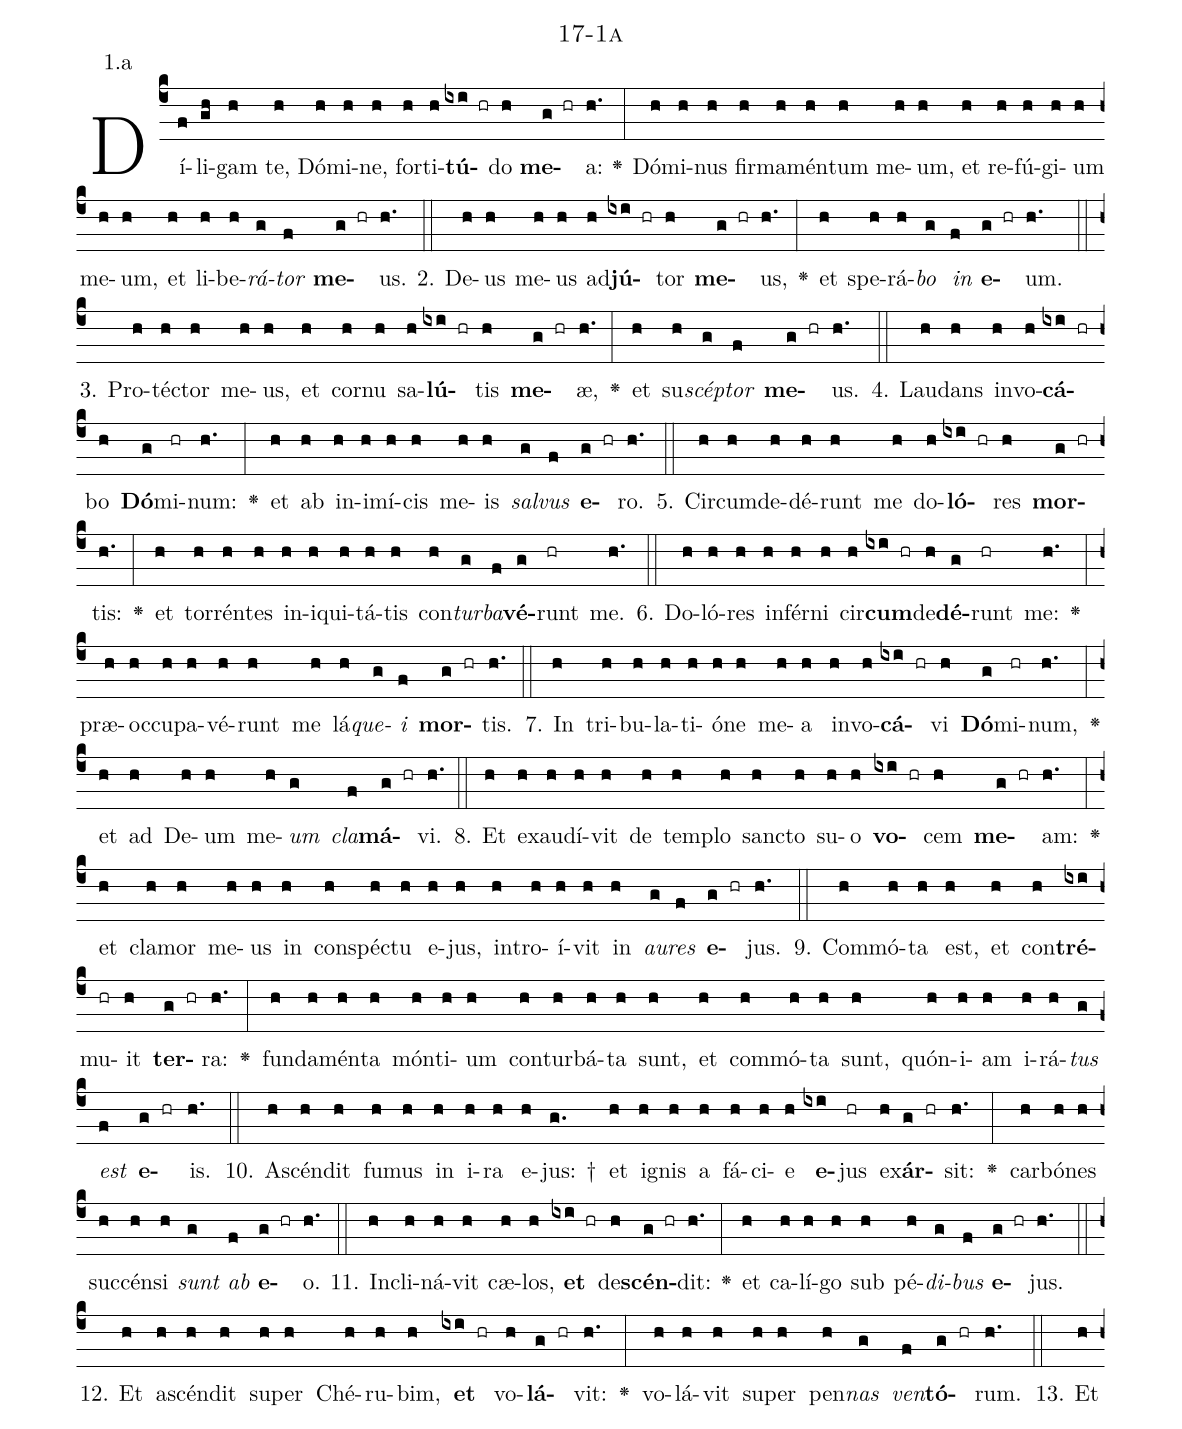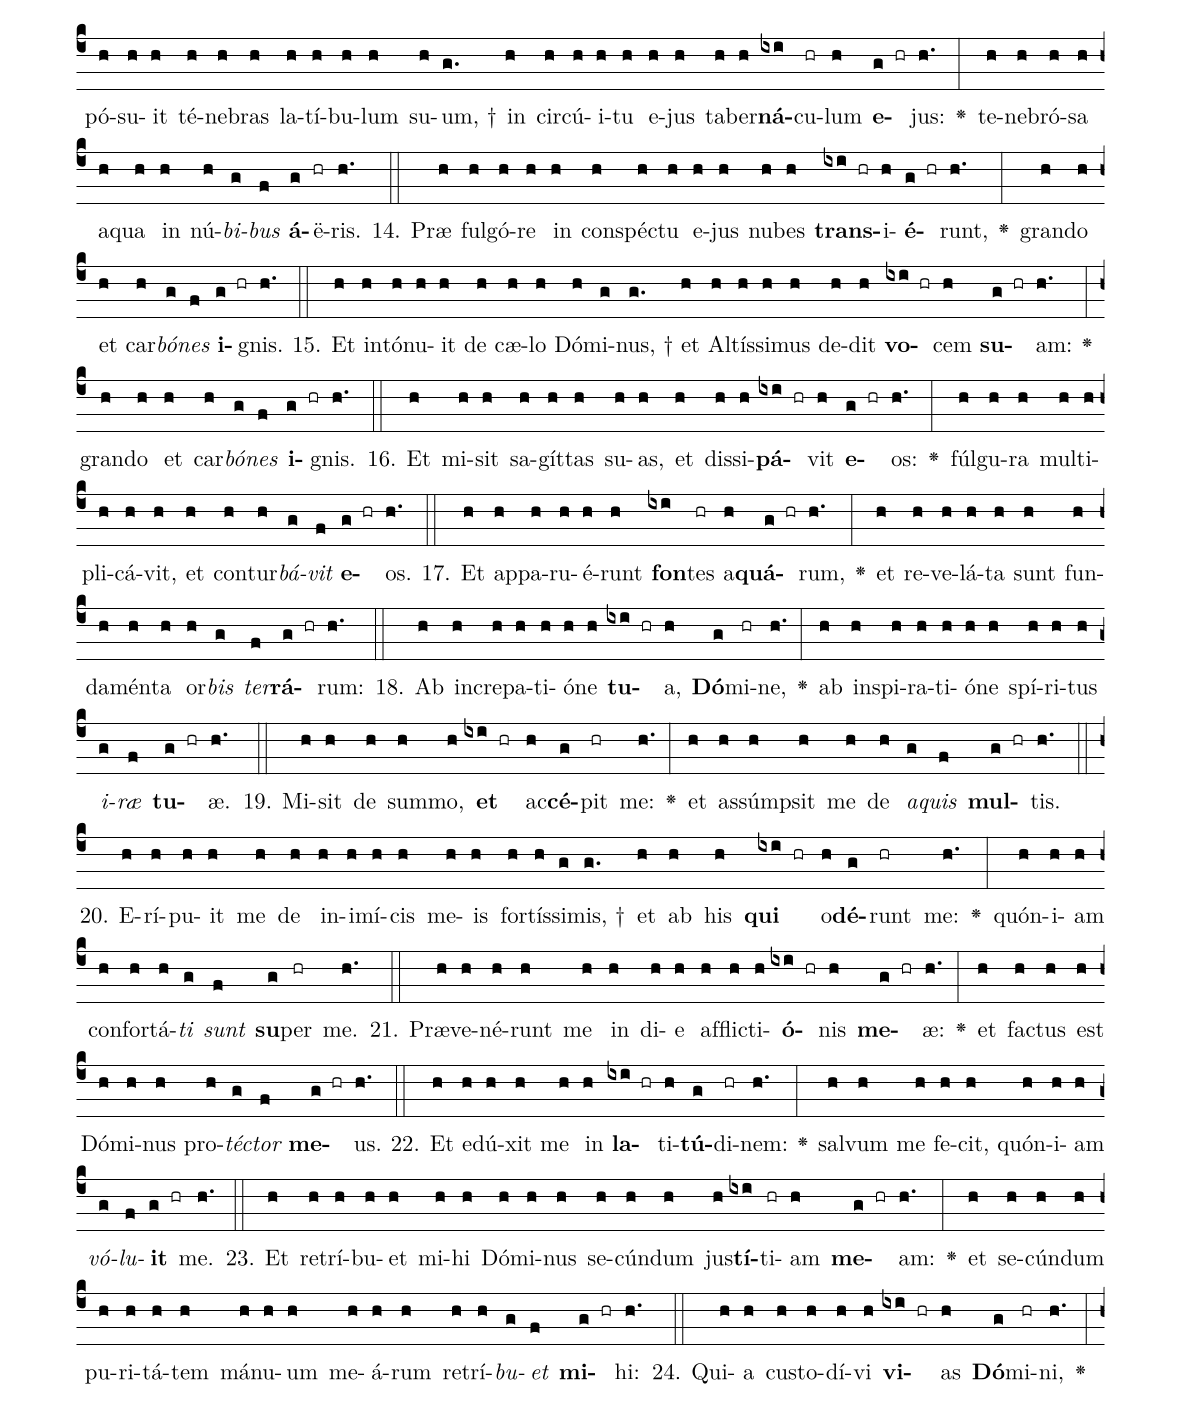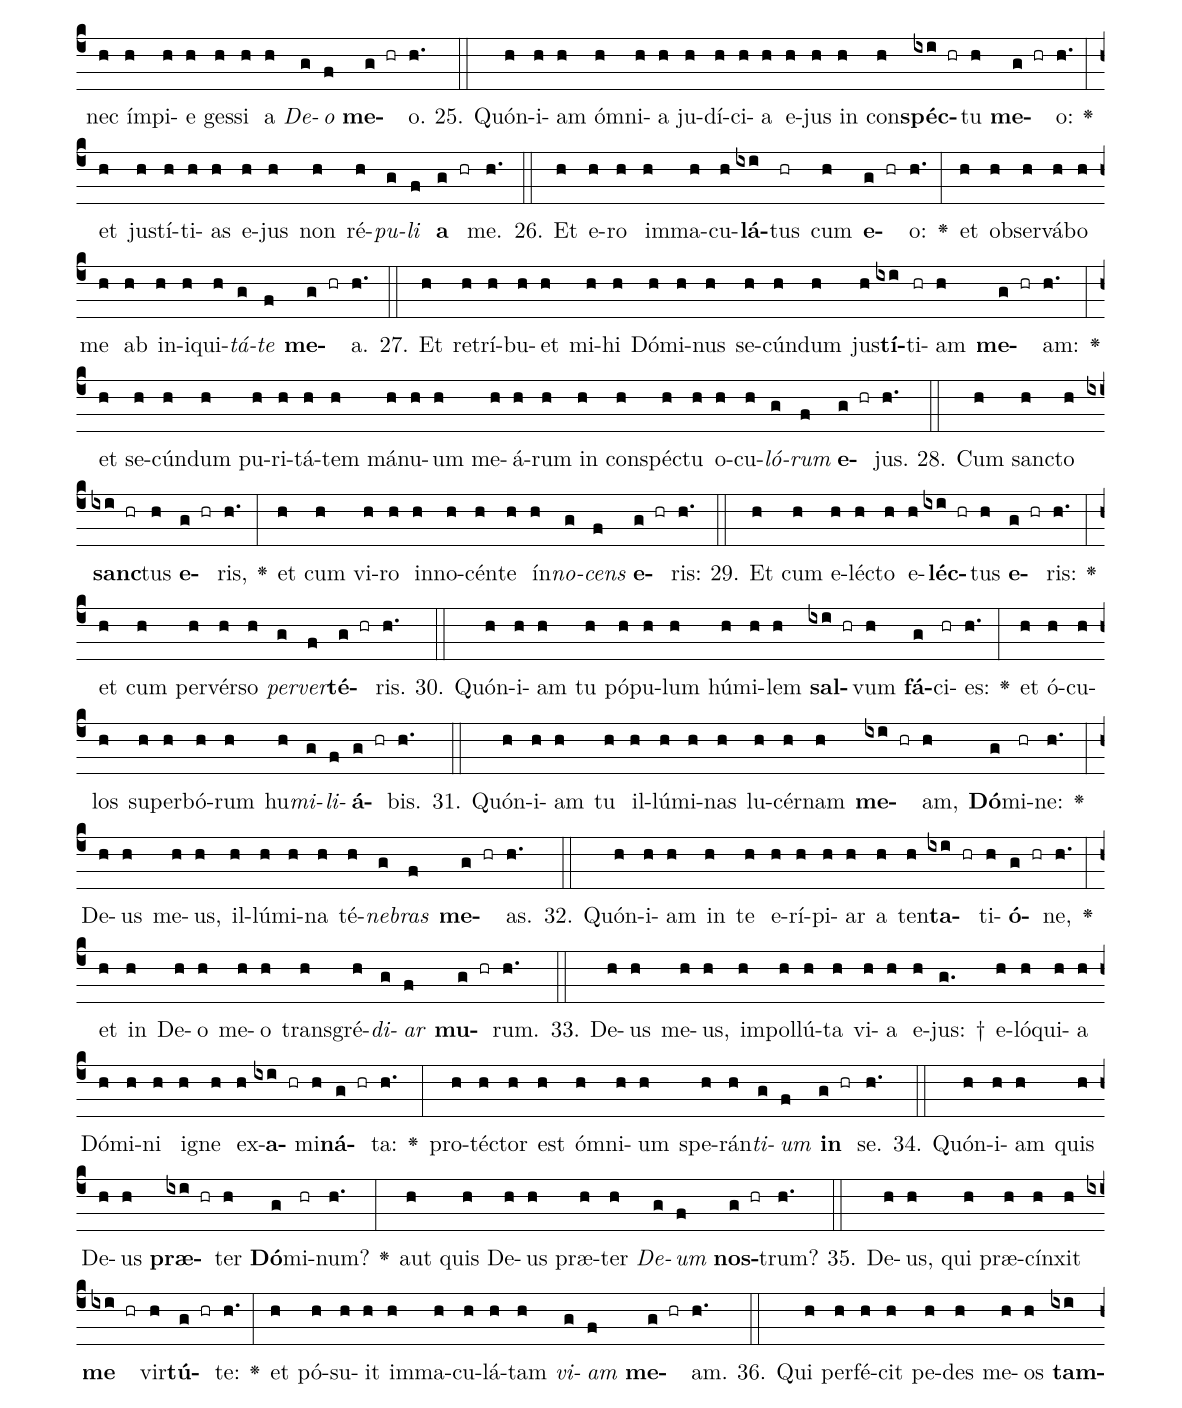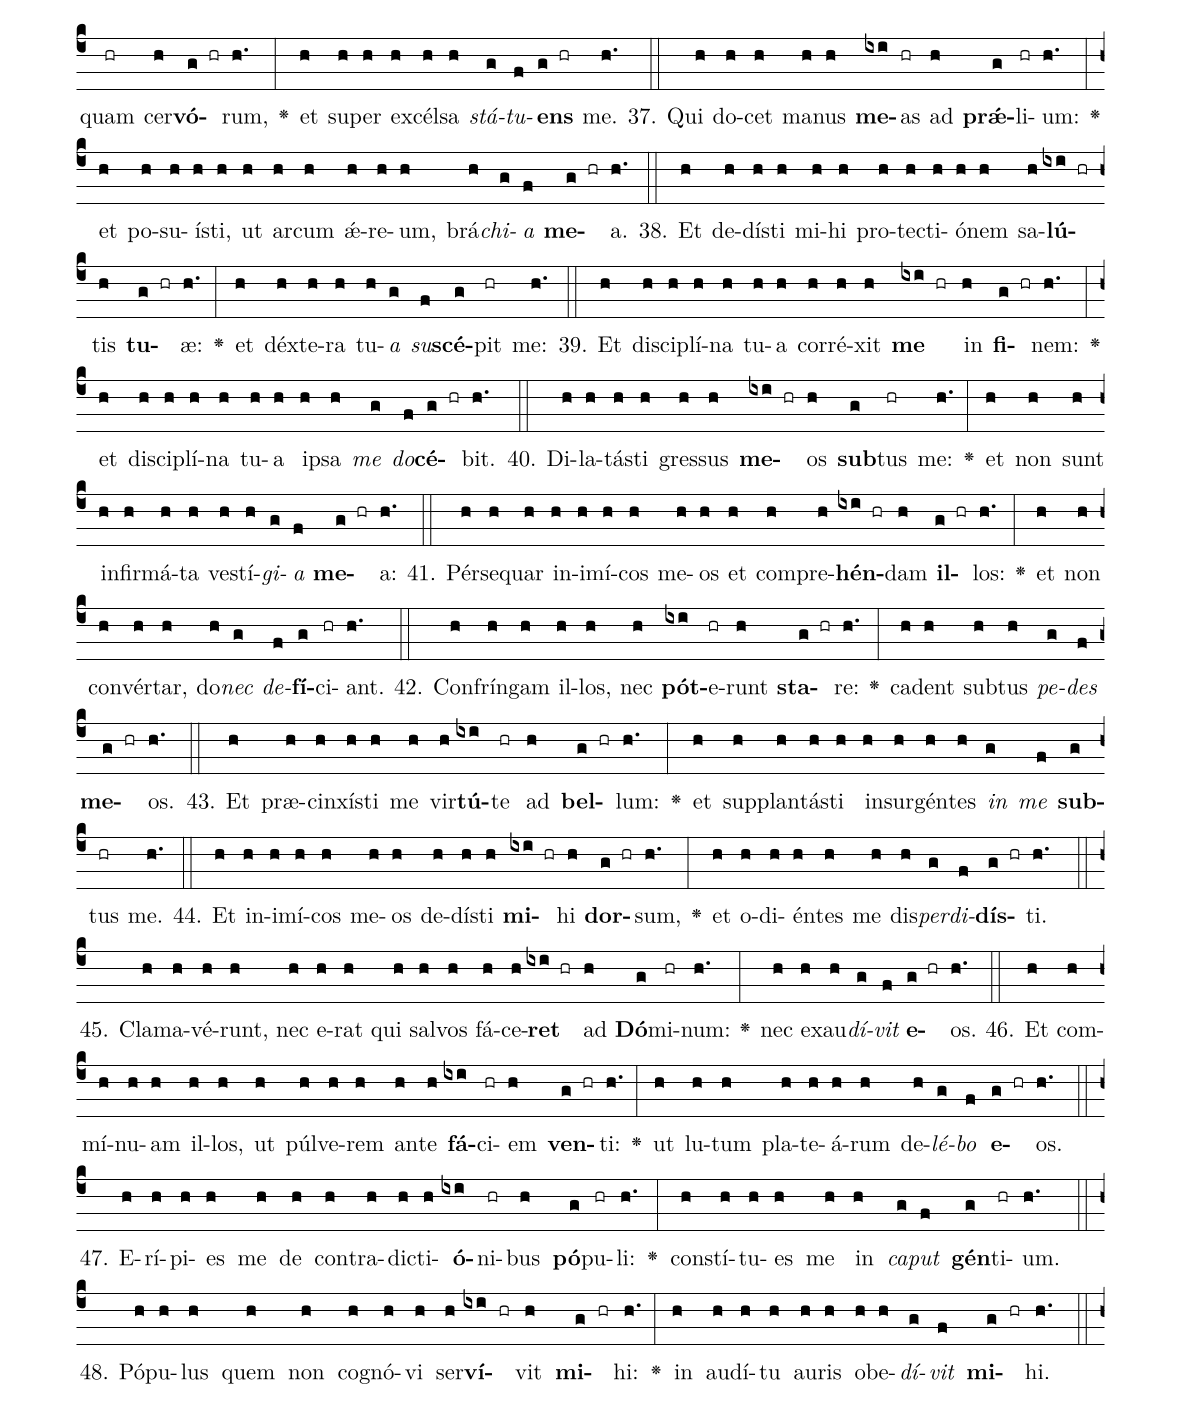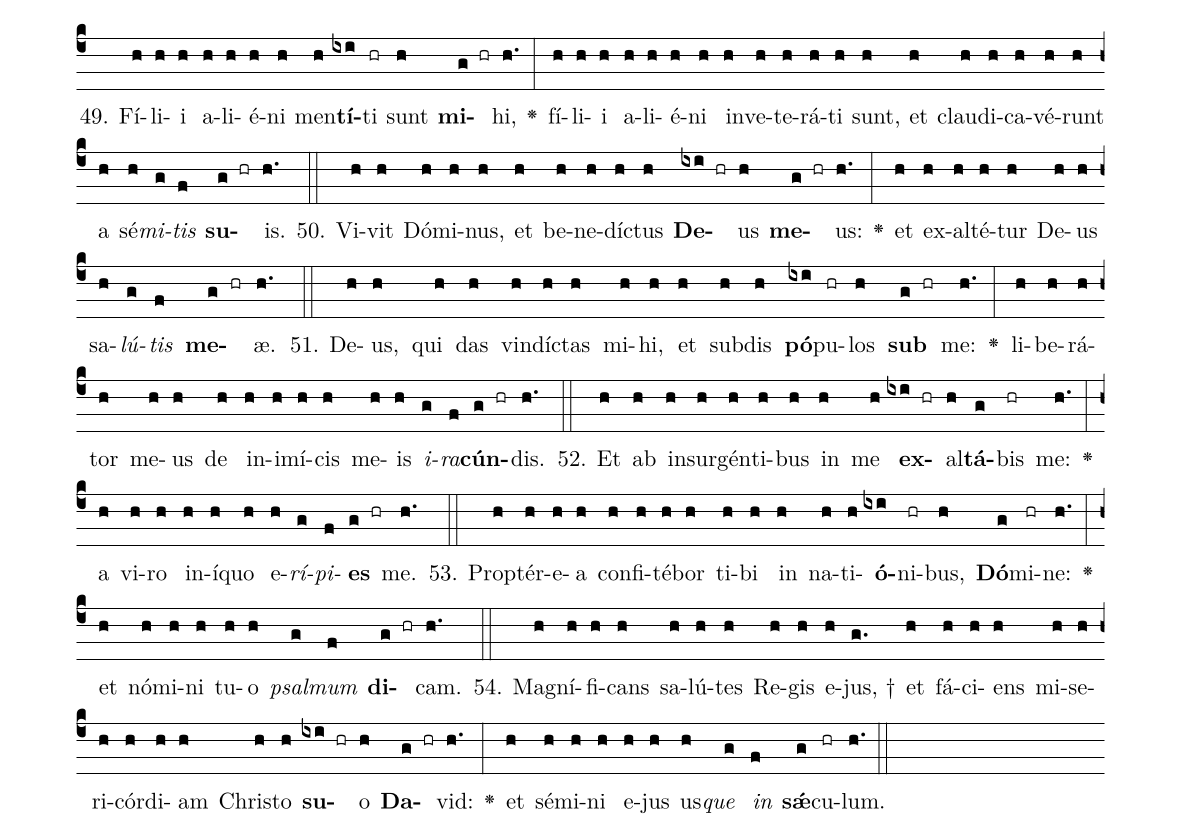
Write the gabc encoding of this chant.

name: 17-1a;
annotation: 1.a;
%%
(c4)Dí(f)li(gh)gam(h) te,(h) Dó(h)mi(h)ne,(h) for(h)ti(h)<b>tú</b>(ixi hr)do(h) <b>me</b>(g hr)a:(h.) <v>\greheightstar</v>(:) Dó(h)mi(h)nus(h) fir(h)ma(h)mén(h)tum(h) me(h)um,(h) et(h) re(h)fú(h)gi(h)um(h) me(h)um,(h) et(h) li(h)be(h)<i>rá</i>(g)<i>tor</i>(f) <b>me</b>(g hr)us.(h.) (::)
2. De(h)us(h) me(h)us(h) ad(h)<b>jú</b>(ixi hr)tor(h) <b>me</b>(g hr)us,(h.) <v>\greheightstar</v>(:) et(h) spe(h)rá(h)<i>bo</i>(g) <i>in</i>(f) <b>e</b>(g hr)um.(h.) (::)
3. Pro(h)téc(h)tor(h) me(h)us,(h) et(h) cor(h)nu(h) sa(h)<b>lú</b>(ixi hr)tis(h) <b>me</b>(g hr)æ,(h.) <v>\greheightstar</v>(:) et(h) su(h)<i>scép</i>(g)<i>tor</i>(f) <b>me</b>(g hr)us.(h.) (::)
4. Lau(h)dans(h) in(h)vo(h)<b>cá</b>(ixi hr)bo(h) <b>Dó</b>(g)mi(hr)num:(h.) <v>\greheightstar</v>(:) et(h) ab(h) in(h)i(h)mí(h)cis(h) me(h)is(h) <i>sal</i>(g)<i>vus</i>(f) <b>e</b>(g hr)ro.(h.) (::)
5. Cir(h)cum(h)de(h)dé(h)runt(h) me(h) do(h)<b>ló</b>(ixi hr)res(h) <b>mor</b>(g hr)tis:(h.) <v>\greheightstar</v>(:) et(h) tor(h)rén(h)tes(h) in(h)i(h)qui(h)tá(h)tis(h) con(h)<i>tur</i>(g)<i>ba</i>(f)<b>vé</b>(g)runt(hr) me.(h.) (::)
6. Do(h)ló(h)res(h) in(h)fér(h)ni(h) cir(h)<b>cum</b>(ixi hr)de(h)<b>dé</b>(g)runt(hr) me:(h.) <v>\greheightstar</v>(:) præ(h)oc(h)cu(h)pa(h)vé(h)runt(h) me(h) lá(h)<i>que</i>(g)<i>i</i>(f) <b>mor</b>(g hr)tis.(h.) (::)
7. In(h) tri(h)bu(h)la(h)ti(h)ó(h)ne(h) me(h)a(h) in(h)vo(h)<b>cá</b>(ixi hr)vi(h) <b>Dó</b>(g)mi(hr)num,(h.) <v>\greheightstar</v>(:) et(h) ad(h) De(h)um(h) me(h)<i>um</i>(g) <i>cla</i>(f)<b>má</b>(g hr)vi.(h.) (::)
8. Et(h) ex(h)au(h)dí(h)vit(h) de(h) tem(h)plo(h) sanc(h)to(h) su(h)o(h) <b>vo</b>(ixi hr)cem(h) <b>me</b>(g hr)am:(h.) <v>\greheightstar</v>(:) et(h) cla(h)mor(h) me(h)us(h) in(h) con(h)spéc(h)tu(h) e(h)jus,(h) in(h)tro(h)í(h)vit(h) in(h) <i>au</i>(g)<i>res</i>(f) <b>e</b>(g hr)jus.(h.) (::)
9. Com(h)mó(h)ta(h) est,(h) et(h) con(h)<b>tré</b>(ixi)mu(hr)it(h) <b>ter</b>(g hr)ra:(h.) <v>\greheightstar</v>(:) fun(h)da(h)mén(h)ta(h) món(h)ti(h)um(h) con(h)tur(h)bá(h)ta(h) sunt,(h) et(h) com(h)mó(h)ta(h) sunt,(h) quón(h)i(h)am(h) i(h)rá(h)<i>tus</i>(g) <i>est</i>(f) <b>e</b>(g hr)is.(h.) (::)
10. A(h)scén(h)dit(h) fu(h)mus(h) in(h) i(h)ra(h) e(h)jus: †(g.) et(h) i(h)gnis(h) a(h) fá(h)ci(h)e(h) <b>e</b>(ixi)jus(hr) ex(h)<b>ár</b>(g hr)sit:(h.) <v>\greheightstar</v>(:) car(h)bó(h)nes(h) suc(h)cén(h)si(h) <i>sunt</i>(g) <i>ab</i>(f) <b>e</b>(g hr)o.(h.) (::)
11. In(h)cli(h)ná(h)vit(h) cæ(h)los,(h) <b>et</b>(ixi hr) de(h)<b>scén</b>(g hr)dit:(h.) <v>\greheightstar</v>(:) et(h) ca(h)lí(h)go(h) sub(h) pé(h)<i>di</i>(g)<i>bus</i>(f) <b>e</b>(g hr)jus.(h.) (::)
12. Et(h) a(h)scén(h)dit(h) su(h)per(h) Ché(h)ru(h)bim,(h) <b>et</b>(ixi hr) vo(h)<b>lá</b>(g hr)vit:(h.) <v>\greheightstar</v>(:) vo(h)lá(h)vit(h) su(h)per(h) pen(h)<i>nas</i>(g) <i>ven</i>(f)<b>tó</b>(g hr)rum.(h.) (::)
13. Et(h) pó(h)su(h)it(h) té(h)ne(h)bras(h) la(h)tí(h)bu(h)lum(h) su(h)um, †(g.) in(h) cir(h)cú(h)i(h)tu(h) e(h)jus(h) ta(h)ber(h)<b>ná</b>(ixi)cu(hr)lum(h) <b>e</b>(g hr)jus:(h.) <v>\greheightstar</v>(:) te(h)ne(h)bró(h)sa(h) a(h)qua(h) in(h) nú(h)<i>bi</i>(g)<i>bus</i>(f) <b>á</b>(g)ë(hr)ris.(h.) (::)
14. Præ(h) ful(h)gó(h)re(h) in(h) con(h)spéc(h)tu(h) e(h)jus(h) nu(h)bes(h) <b>trans</b>(ixi hr)i(h)<b>é</b>(g hr)runt,(h.) <v>\greheightstar</v>(:) gran(h)do(h) et(h) car(h)<i>bó</i>(g)<i>nes</i>(f) <b>i</b>(g hr)gnis.(h.) (::)
15. Et(h) in(h)tó(h)nu(h)it(h) de(h) cæ(h)lo(h) Dó(h)mi(g)nus, †(g.) et(h) Al(h)tís(h)si(h)mus(h) de(h)dit(h) <b>vo</b>(ixi hr)cem(h) <b>su</b>(g hr)am:(h.) <v>\greheightstar</v>(:) gran(h)do(h) et(h) car(h)<i>bó</i>(g)<i>nes</i>(f) <b>i</b>(g hr)gnis.(h.) (::)
16. Et(h) mi(h)sit(h) sa(h)gít(h)tas(h) su(h)as,(h) et(h) dis(h)si(h)<b>pá</b>(ixi hr)vit(h) <b>e</b>(g hr)os:(h.) <v>\greheightstar</v>(:) fúl(h)gu(h)ra(h) mul(h)ti(h)pli(h)cá(h)vit,(h) et(h) con(h)tur(h)<i>bá</i>(g)<i>vit</i>(f) <b>e</b>(g hr)os.(h.) (::)
17. Et(h) ap(h)pa(h)ru(h)é(h)runt(h) <b>fon</b>(ixi)tes(hr) a(h)<b>quá</b>(g hr)rum,(h.) <v>\greheightstar</v>(:) et(h) re(h)ve(h)lá(h)ta(h) sunt(h) fun(h)da(h)mén(h)ta(h) or(h)<i>bis</i>(g) <i>ter</i>(f)<b>rá</b>(g hr)rum:(h.) (::)
18. Ab(h) in(h)cre(h)pa(h)ti(h)ó(h)ne(h) <b>tu</b>(ixi hr)a,(h) <b>Dó</b>(g)mi(hr)ne,(h.) <v>\greheightstar</v>(:) ab(h) in(h)spi(h)ra(h)ti(h)ó(h)ne(h) spí(h)ri(h)tus(h) <i>i</i>(g)<i>ræ</i>(f) <b>tu</b>(g hr)æ.(h.) (::)
19. Mi(h)sit(h) de(h) sum(h)mo,(h) <b>et</b>(ixi hr) ac(h)<b>cé</b>(g)pit(hr) me:(h.) <v>\greheightstar</v>(:) et(h) as(h)súmp(h)sit(h) me(h) de(h) <i>a</i>(g)<i>quis</i>(f) <b>mul</b>(g hr)tis.(h.) (::)
20. E(h)rí(h)pu(h)it(h) me(h) de(h) in(h)i(h)mí(h)cis(h) me(h)is(h) for(h)tís(h)si(g)mis, †(g.) et(h) ab(h) his(h) <b>qui</b>(ixi hr) o(h)<b>dé</b>(g)runt(hr) me:(h.) <v>\greheightstar</v>(:) quón(h)i(h)am(h) con(h)for(h)tá(h)<i>ti</i>(g) <i>sunt</i>(f) <b>su</b>(g)per(hr) me.(h.) (::)
21. Præ(h)ve(h)né(h)runt(h) me(h) in(h) di(h)e(h) af(h)flic(h)ti(h)<b>ó</b>(ixi hr)nis(h) <b>me</b>(g hr)æ:(h.) <v>\greheightstar</v>(:) et(h) fac(h)tus(h) est(h) Dó(h)mi(h)nus(h) pro(h)<i>téc</i>(g)<i>tor</i>(f) <b>me</b>(g hr)us.(h.) (::)
22. Et(h) e(h)dú(h)xit(h) me(h) in(h) <b>la</b>(ixi hr)ti(h)<b>tú</b>(g)di(hr)nem:(h.) <v>\greheightstar</v>(:) sal(h)vum(h) me(h) fe(h)cit,(h) quón(h)i(h)am(h) <i>vó</i>(g)<i>lu</i>(f)<b>it</b>(g hr) me.(h.) (::)
23. Et(h) re(h)trí(h)bu(h)et(h) mi(h)hi(h) Dó(h)mi(h)nus(h) se(h)cún(h)dum(h) jus(h)<b>tí</b>(ixi)ti(hr)am(h) <b>me</b>(g hr)am:(h.) <v>\greheightstar</v>(:) et(h) se(h)cún(h)dum(h) pu(h)ri(h)tá(h)tem(h) má(h)nu(h)um(h) me(h)á(h)rum(h) re(h)trí(h)<i>bu</i>(g)<i>et</i>(f) <b>mi</b>(g hr)hi:(h.) (::)
24. Qui(h)a(h) cus(h)to(h)dí(h)vi(h) <b>vi</b>(ixi hr)as(h) <b>Dó</b>(g)mi(hr)ni,(h.) <v>\greheightstar</v>(:) nec(h) ím(h)pi(h)e(h) ges(h)si(h) a(h) <i>De</i>(g)<i>o</i>(f) <b>me</b>(g hr)o.(h.) (::)
25. Quón(h)i(h)am(h) óm(h)ni(h)a(h) ju(h)dí(h)ci(h)a(h) e(h)jus(h) in(h) con(h)<b>spéc</b>(ixi hr)tu(h) <b>me</b>(g hr)o:(h.) <v>\greheightstar</v>(:) et(h) jus(h)tí(h)ti(h)as(h) e(h)jus(h) non(h) ré(h)<i>pu</i>(g)<i>li</i>(f) <b>a</b>(g hr) me.(h.) (::)
26. Et(h) e(h)ro(h) im(h)ma(h)cu(h)<b>lá</b>(ixi)tus(hr) cum(h) <b>e</b>(g hr)o:(h.) <v>\greheightstar</v>(:) et(h) ob(h)ser(h)vá(h)bo(h) me(h) ab(h) in(h)i(h)qui(h)<i>tá</i>(g)<i>te</i>(f) <b>me</b>(g hr)a.(h.) (::)
27. Et(h) re(h)trí(h)bu(h)et(h) mi(h)hi(h) Dó(h)mi(h)nus(h) se(h)cún(h)dum(h) jus(h)<b>tí</b>(ixi)ti(hr)am(h) <b>me</b>(g hr)am:(h.) <v>\greheightstar</v>(:) et(h) se(h)cún(h)dum(h) pu(h)ri(h)tá(h)tem(h) má(h)nu(h)um(h) me(h)á(h)rum(h) in(h) con(h)spéc(h)tu(h) o(h)cu(h)<i>ló</i>(g)<i>rum</i>(f) <b>e</b>(g hr)jus.(h.) (::)
28. Cum(h) sanc(h)to(h) <b>sanc</b>(ixi hr)tus(h) <b>e</b>(g hr)ris,(h.) <v>\greheightstar</v>(:) et(h) cum(h) vi(h)ro(h) in(h)no(h)cén(h)te(h) ín(h)<i>no</i>(g)<i>cens</i>(f) <b>e</b>(g hr)ris:(h.) (::)
29. Et(h) cum(h) e(h)léc(h)to(h) e(h)<b>léc</b>(ixi hr)tus(h) <b>e</b>(g hr)ris:(h.) <v>\greheightstar</v>(:) et(h) cum(h) per(h)vér(h)so(h) <i>per</i>(g)<i>ver</i>(f)<b>té</b>(g hr)ris.(h.) (::)
30. Quón(h)i(h)am(h) tu(h) pó(h)pu(h)lum(h) hú(h)mi(h)lem(h) <b>sal</b>(ixi hr)vum(h) <b>fá</b>(g)ci(hr)es:(h.) <v>\greheightstar</v>(:) et(h) ó(h)cu(h)los(h) su(h)per(h)bó(h)rum(h) hu(h)<i>mi</i>(g)<i>li</i>(f)<b>á</b>(g hr)bis.(h.) (::)
31. Quón(h)i(h)am(h) tu(h) il(h)lú(h)mi(h)nas(h) lu(h)cér(h)nam(h) <b>me</b>(ixi hr)am,(h) <b>Dó</b>(g)mi(hr)ne:(h.) <v>\greheightstar</v>(:) De(h)us(h) me(h)us,(h) il(h)lú(h)mi(h)na(h) té(h)<i>ne</i>(g)<i>bras</i>(f) <b>me</b>(g hr)as.(h.) (::)
32. Quón(h)i(h)am(h) in(h) te(h) e(h)rí(h)pi(h)ar(h) a(h) ten(h)<b>ta</b>(ixi hr)ti(h)<b>ó</b>(g hr)ne,(h.) <v>\greheightstar</v>(:) et(h) in(h) De(h)o(h) me(h)o(h) trans(h)gré(h)<i>di</i>(g)<i>ar</i>(f) <b>mu</b>(g hr)rum.(h.) (::)
33. De(h)us(h) me(h)us,(h) im(h)pol(h)lú(h)ta(h) vi(h)a(h) e(h)jus: †(g.) e(h)ló(h)qui(h)a(h) Dó(h)mi(h)ni(h) i(h)gne(h) ex(h)<b>a</b>(ixi hr)mi(h)<b>ná</b>(g hr)ta:(h.) <v>\greheightstar</v>(:) pro(h)téc(h)tor(h) est(h) óm(h)ni(h)um(h) spe(h)rán(h)<i>ti</i>(g)<i>um</i>(f) <b>in</b>(g hr) se.(h.) (::)
34. Quón(h)i(h)am(h) quis(h) De(h)us(h) <b>præ</b>(ixi hr)ter(h) <b>Dó</b>(g)mi(hr)num?(h.) <v>\greheightstar</v>(:) aut(h) quis(h) De(h)us(h) præ(h)ter(h) <i>De</i>(g)<i>um</i>(f) <b>nos</b>(g hr)trum?(h.) (::)
35. De(h)us,(h) qui(h) præ(h)cín(h)xit(h) <b>me</b>(ixi hr) vir(h)<b>tú</b>(g hr)te:(h.) <v>\greheightstar</v>(:) et(h) pó(h)su(h)it(h) im(h)ma(h)cu(h)lá(h)tam(h) <i>vi</i>(g)<i>am</i>(f) <b>me</b>(g hr)am.(h.) (::)
36. Qui(h) per(h)fé(h)cit(h) pe(h)des(h) me(h)os(h) <b>tam</b>(ixi)quam(hr) cer(h)<b>vó</b>(g hr)rum,(h.) <v>\greheightstar</v>(:) et(h) su(h)per(h) ex(h)cél(h)sa(h) <i>stá</i>(g)<i>tu</i>(f)<b>ens</b>(g hr) me.(h.) (::)
37. Qui(h) do(h)cet(h) ma(h)nus(h) <b>me</b>(ixi)as(hr) ad(h) <b>prǽ</b>(g)li(hr)um:(h.) <v>\greheightstar</v>(:) et(h) po(h)su(h)ís(h)ti,(h) ut(h) ar(h)cum(h) ǽ(h)re(h)um,(h) brá(h)<i>chi</i>(g)<i>a</i>(f) <b>me</b>(g hr)a.(h.) (::)
38. Et(h) de(h)dís(h)ti(h) mi(h)hi(h) pro(h)tec(h)ti(h)ó(h)nem(h) sa(h)<b>lú</b>(ixi hr)tis(h) <b>tu</b>(g hr)æ:(h.) <v>\greheightstar</v>(:) et(h) déx(h)te(h)ra(h) tu(h)<i>a</i>(g) <i>su</i>(f)<b>scé</b>(g)pit(hr) me:(h.) (::)
39. Et(h) di(h)sci(h)plí(h)na(h) tu(h)a(h) cor(h)ré(h)xit(h) <b>me</b>(ixi hr) in(h) <b>fi</b>(g hr)nem:(h.) <v>\greheightstar</v>(:) et(h) di(h)sci(h)plí(h)na(h) tu(h)a(h) ip(h)sa(h) <i>me</i>(g) <i>do</i>(f)<b>cé</b>(g hr)bit.(h.) (::)
40. Di(h)la(h)tás(h)ti(h) gres(h)sus(h) <b>me</b>(ixi hr)os(h) <b>sub</b>(g)tus(hr) me:(h.) <v>\greheightstar</v>(:) et(h) non(h) sunt(h) in(h)fir(h)má(h)ta(h) ves(h)tí(h)<i>gi</i>(g)<i>a</i>(f) <b>me</b>(g hr)a:(h.) (::)
41. Pér(h)se(h)quar(h) in(h)i(h)mí(h)cos(h) me(h)os(h) et(h) com(h)pre(h)<b>hén</b>(ixi hr)dam(h) <b>il</b>(g hr)los:(h.) <v>\greheightstar</v>(:) et(h) non(h) con(h)vér(h)tar,(h) do(h)<i>nec</i>(g) <i>de</i>(f)<b>fí</b>(g)ci(hr)ant.(h.) (::)
42. Con(h)frín(h)gam(h) il(h)los,(h) nec(h) <b>pót</b>(ixi)e(hr)runt(h) <b>sta</b>(g hr)re:(h.) <v>\greheightstar</v>(:) ca(h)dent(h) sub(h)tus(h) <i>pe</i>(g)<i>des</i>(f) <b>me</b>(g hr)os.(h.) (::)
43. Et(h) præ(h)cin(h)xís(h)ti(h) me(h) vir(h)<b>tú</b>(ixi)te(hr) ad(h) <b>bel</b>(g hr)lum:(h.) <v>\greheightstar</v>(:) et(h) sup(h)plan(h)tás(h)ti(h) in(h)sur(h)gén(h)tes(h) <i>in</i>(g) <i>me</i>(f) <b>sub</b>(g)tus(hr) me.(h.) (::)
44. Et(h) in(h)i(h)mí(h)cos(h) me(h)os(h) de(h)dís(h)ti(h) <b>mi</b>(ixi hr)hi(h) <b>dor</b>(g hr)sum,(h.) <v>\greheightstar</v>(:) et(h) o(h)di(h)én(h)tes(h) me(h) dis(h)<i>per</i>(g)<i>di</i>(f)<b>dís</b>(g hr)ti.(h.) (::)
45. Cla(h)ma(h)vé(h)runt,(h) nec(h) e(h)rat(h) qui(h) sal(h)vos(h) fá(h)ce(h)<b>ret</b>(ixi hr) ad(h) <b>Dó</b>(g)mi(hr)num:(h.) <v>\greheightstar</v>(:) nec(h) ex(h)au(h)<i>dí</i>(g)<i>vit</i>(f) <b>e</b>(g hr)os.(h.) (::)
46. Et(h) com(h)mí(h)nu(h)am(h) il(h)los,(h) ut(h) púl(h)ve(h)rem(h) an(h)te(h) <b>fá</b>(ixi)ci(hr)em(h) <b>ven</b>(g hr)ti:(h.) <v>\greheightstar</v>(:) ut(h) lu(h)tum(h) pla(h)te(h)á(h)rum(h) de(h)<i>lé</i>(g)<i>bo</i>(f) <b>e</b>(g hr)os.(h.) (::)
47. E(h)rí(h)pi(h)es(h) me(h) de(h) con(h)tra(h)dic(h)ti(h)<b>ó</b>(ixi)ni(hr)bus(h) <b>pó</b>(g)pu(hr)li:(h.) <v>\greheightstar</v>(:) con(h)stí(h)tu(h)es(h) me(h) in(h) <i>ca</i>(g)<i>put</i>(f) <b>gén</b>(g)ti(hr)um.(h.) (::)
48. Pó(h)pu(h)lus(h) quem(h) non(h) co(h)gnó(h)vi(h) ser(h)<b>ví</b>(ixi hr)vit(h) <b>mi</b>(g hr)hi:(h.) <v>\greheightstar</v>(:) in(h) au(h)dí(h)tu(h) au(h)ris(h) ob(h)e(h)<i>dí</i>(g)<i>vit</i>(f) <b>mi</b>(g hr)hi.(h.) (::)
49. Fí(h)li(h)i(h) a(h)li(h)é(h)ni(h) men(h)<b>tí</b>(ixi)ti(hr) sunt(h) <b>mi</b>(g hr)hi,(h.) <v>\greheightstar</v>(:) fí(h)li(h)i(h) a(h)li(h)é(h)ni(h) in(h)ve(h)te(h)rá(h)ti(h) sunt,(h) et(h) clau(h)di(h)ca(h)vé(h)runt(h) a(h) sé(h)<i>mi</i>(g)<i>tis</i>(f) <b>su</b>(g hr)is.(h.) (::)
50. Vi(h)vit(h) Dó(h)mi(h)nus,(h) et(h) be(h)ne(h)díc(h)tus(h) <b>De</b>(ixi hr)us(h) <b>me</b>(g hr)us:(h.) <v>\greheightstar</v>(:) et(h) ex(h)al(h)té(h)tur(h) De(h)us(h) sa(h)<i>lú</i>(g)<i>tis</i>(f) <b>me</b>(g hr)æ.(h.) (::)
51. De(h)us,(h) qui(h) das(h) vin(h)díc(h)tas(h) mi(h)hi,(h) et(h) sub(h)dis(h) <b>pó</b>(ixi)pu(hr)los(h) <b>sub</b>(g hr) me:(h.) <v>\greheightstar</v>(:) li(h)be(h)rá(h)tor(h) me(h)us(h) de(h) in(h)i(h)mí(h)cis(h) me(h)is(h) <i>i</i>(g)<i>ra</i>(f)<b>cún</b>(g hr)dis.(h.) (::)
52. Et(h) ab(h) in(h)sur(h)gén(h)ti(h)bus(h) in(h) me(h) <b>ex</b>(ixi hr)al(h)<b>tá</b>(g)bis(hr) me:(h.) <v>\greheightstar</v>(:) a(h) vi(h)ro(h) in(h)í(h)quo(h) e(h)<i>rí</i>(g)<i>pi</i>(f)<b>es</b>(g hr) me.(h.) (::)
53. Prop(h)tér(h)e(h)a(h) con(h)fi(h)té(h)bor(h) ti(h)bi(h) in(h) na(h)ti(h)<b>ó</b>(ixi)ni(hr)bus,(h) <b>Dó</b>(g)mi(hr)ne:(h.) <v>\greheightstar</v>(:) et(h) nó(h)mi(h)ni(h) tu(h)o(h) <i>psal</i>(g)<i>mum</i>(f) <b>di</b>(g hr)cam.(h.) (::)
54. Ma(h)gní(h)fi(h)cans(h) sa(h)lú(h)tes(h) Re(h)gis(h) e(h)jus, †(g.) et(h) fá(h)ci(h)ens(h) mi(h)se(h)ri(h)cór(h)di(h)am(h) Chris(h)to(h) <b>su</b>(ixi hr)o(h) <b>Da</b>(g hr)vid:(h.) <v>\greheightstar</v>(:) et(h) sé(h)mi(h)ni(h) e(h)jus(h) us(h)<i>que</i>(g) <i>in</i>(f) <b>sǽ</b>(g)cu(hr)lum.(h.) (::)
